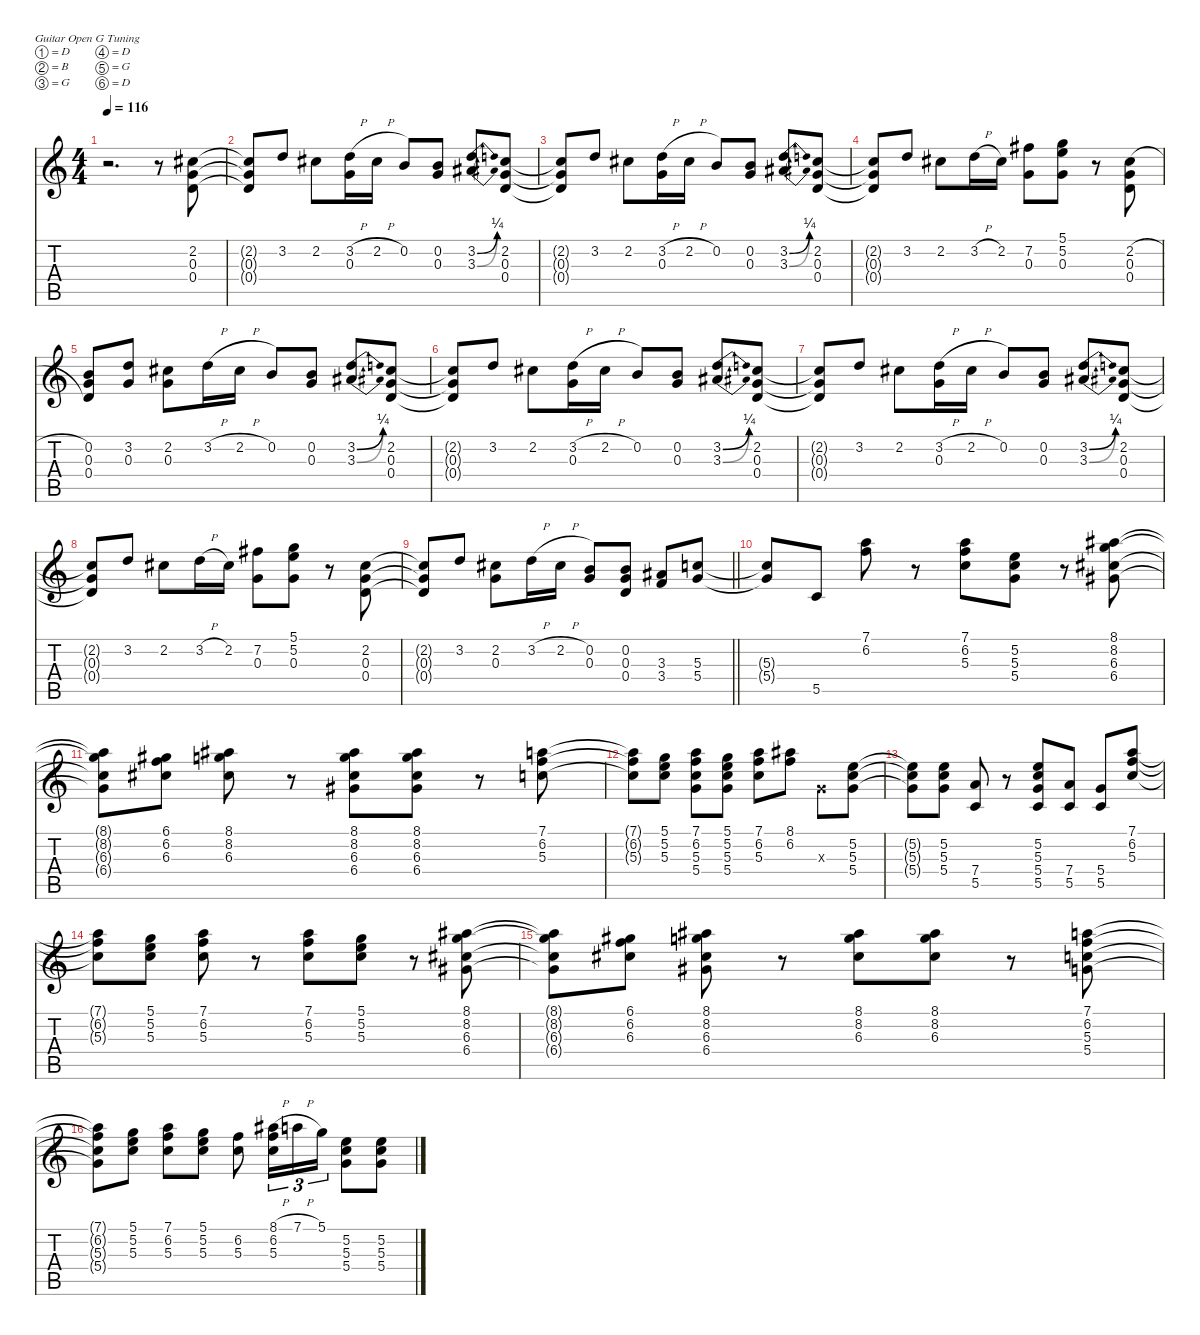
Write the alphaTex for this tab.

\defaultSystemsLayout 4
\hideDynamics
\bracketExtendMode nobrackets
\singleTrackTrackNamePolicy hidden
\multiTrackTrackNamePolicy hidden
\otherSystemsTrackNameOrientation horizontal
\track ("Guitar 2" "dist.guit.") {mute instrument distortionguitar}
\staff {score tabs}
\tuning (D4 B3 G3 D3 G2 D2)
\ts (4 4)
\tempo 116
\clef g2
\ks c
r.2{d dy f instrument distortionguitar beam Down} r.8{beam Down} (2.2{acc #} 0.3 0.4).8{beam Up} |
(2.2{t acc #} 0.3{t} 0.4{t}).8{beam Up} 3.2.8{beam Up} 2.2{acc #}.8{beam Down} (3.2{h} 0.3).16{beam Down} 2.2{h acc #}.16{beam Down} 0.2.8{beam Up} (0.2 0.3).8{beam Up} (3.2{be (bend 0 0 30 1)} 3.3{be (bend 0 0 30 1) acc #}).8{beam Up} (2.2{acc #} 0.3 0.4).8{beam Up} |
(2.2{t acc #} 0.3{t} 0.4{t}).8{beam Up} 3.2.8{beam Up} 2.2{acc #}.8{beam Down} (3.2{h} 0.3).16{beam Down} 2.2{h acc #}.16{beam Down} 0.2.8{beam Up} (0.2 0.3).8{beam Up} (3.2{be (bend 0 0 30 1)} 3.3{be (bend 0 0 30 1) acc #}).8{beam Up} (2.2{acc #} 0.3 0.4).8{beam Up} |
(2.2{t acc #} 0.3{t} 0.4{t}).8{beam Up} 3.2.8{beam Up} 2.2{acc #}.8{beam Down} 3.2{h}.16{beam Down} 2.2{acc #}.16{beam Down} (7.2{acc #} 0.3).8{beam Down} (5.1 5.2 0.3).8{beam Down} r.8{beam Down} (2.2{h acc #} 0.3 0.4).8{beam Up} |
(0.2 0.3 0.4).8{beam Up} (3.2 0.3).8{beam Up} (2.2{acc #} 0.3).8{beam Down} 3.2{h}.16{beam Down} 2.2{h acc #}.16{beam Down} 0.2.8{beam Up} (0.2 0.3).8{beam Up} (3.2{be (bend 0 0 30 1)} 3.3{be (bend 0 0 30 1) acc #}).8{beam Up} (2.2{acc #} 0.3 0.4).8{beam Up} |
(2.2{t acc #} 0.3{t} 0.4{t}).8{beam Up} 3.2.8{beam Up} 2.2{acc #}.8{beam Down} (3.2{h} 0.3).16{beam Down} 2.2{h acc #}.16{beam Down} 0.2.8{beam Up} (0.2 0.3).8{beam Up} (3.2{be (bend 0 0 30 1)} 3.3{be (bend 0 0 30 1) acc #}).8{beam Up} (2.2{acc #} 0.3 0.4).8{beam Up} |
(2.2{t acc #} 0.3{t} 0.4{t}).8{beam Up} 3.2.8{beam Up} 2.2{acc #}.8{beam Down} (3.2{h} 0.3).16{beam Down} 2.2{h acc #}.16{beam Down} 0.2.8{beam Up} (0.2 0.3).8{beam Up} (3.2{be (bend 0 0 30 1)} 3.3{be (bend 0 0 30 1) acc #}).8{beam Up} (2.2{acc #} 0.3 0.4).8{beam Up} |
(2.2{t acc #} 0.3{t} 0.4{t}).8{beam Up} 3.2.8{beam Up} 2.2{acc #}.8{beam Down} 3.2{h}.16{beam Down} 2.2{acc #}.16{beam Down} (7.2{acc #} 0.3).8{beam Down} (5.1 5.2 0.3).8{beam Down} r.8{beam Down} (2.2{acc #} 0.3 0.4).8{beam Up} |
\barLineRight lightlight
(2.2{t acc #} 0.3{t} 0.4{t}).8{beam Up} 3.2.8{beam Up} (2.2{acc #} 0.3).8{beam Down} 3.2{h}.16{beam Down} 2.2{h acc #}.16{beam Down} (0.2 0.3).8{beam Up} (0.2 0.3 0.4).8{beam Up} (3.3{acc #} 3.4).8{beam Up} (5.3 5.4).8{beam Up} |
(5.3{t} 5.4{t}).8{beam Up} 5.5.8{beam Up} (7.1 6.2).8{beam Down} r.8{beam Down} (7.1 6.2 5.3).8{beam Down} (5.2 5.3 5.4).8{beam Down} r.8{beam Down} (8.1{acc #} 8.2 6.3{acc #} 6.4{acc #}).8{beam Down} |
(8.1{t acc #} 8.2{t} 6.3{t acc #} 6.4{t acc #}).8{beam Down} (6.1{acc #} 6.2 6.3{acc #}).8{beam Down} (8.1{acc #} 8.2 6.3{acc #}).8{beam Down} r.8{beam Down} (8.1{acc #} 8.2 6.3{acc #} 6.4{acc #}).8{beam Down} (8.1{acc #} 8.2 6.3{acc #} 6.4{acc #}).8{beam Down} r.8{beam Down} (7.1 6.2 5.3).8{beam Down} |
(7.1{t} 6.2{t} 5.3{t}).8{beam Down} (5.1 5.2 5.3).8{beam Down} (7.1 6.2 5.3 5.4).8{beam Down} (5.1 5.2 5.3 5.4).8{beam Down} (7.1 6.2 5.3).8{beam Down} (8.1{acc #} 6.2).8{beam Down} 0.3{x}.8{beam Down} (5.2 5.3 5.4).8{beam Down} |
(5.2{t} 5.3{t} 5.4{t}).8{beam Down} (5.2 5.3 5.4).8{beam Down} (7.4 5.5).8{beam Up} r.8{beam Up} (5.2 5.3 5.4 5.5).8{beam Up} (7.4 5.5).8{beam Up} (5.4 5.5).8{beam Up} (7.1 6.2 5.3).8{beam Up} |
(7.1{t} 6.2{t} 5.3{t}).8{beam Down} (5.1 5.2 5.3).8{beam Down} (7.1 6.2 5.3).8{beam Down} r.8{beam Down} (7.1 6.2 5.3).8{beam Down} (5.1 5.2 5.3).8{beam Down} r.8{beam Down} (8.1{acc #} 8.2 6.3{acc #} 6.4{acc #}).8{beam Down} |
(8.1{t acc #} 8.2{t} 6.3{t acc #} 6.4{t acc #}).8{beam Down} (6.1{acc #} 6.2 6.3{acc #}).8{beam Down} (8.1{acc #} 8.2 6.3{acc #} 6.4{acc #}).8{beam Down} r.8{beam Down} (8.1{acc #} 8.2 6.3{acc #}).8{beam Down} (8.1{acc #} 8.2 6.3{acc #}).8{beam Down} r.8{beam Down} (7.1 6.2 5.3 5.4).8{beam Down} |
(7.1{t} 6.2{t} 5.3{t} 5.4{t}).8{beam Down} (5.1 5.2 5.3).8{beam Down} (7.1 6.2 5.3).8{beam Down} (5.1 5.2 5.3).8{beam Down} (6.2 5.3).8{beam Down} (8.1{h acc #} 6.2 5.3).16{tu (3 2) beam Down} 7.1{h}.16{tu (3 2) beam Down} 5.1.16{tu (3 2) beam Down} (5.2 5.3 5.4).8{beam Down} (5.2 5.3 5.4).8{beam Down}
